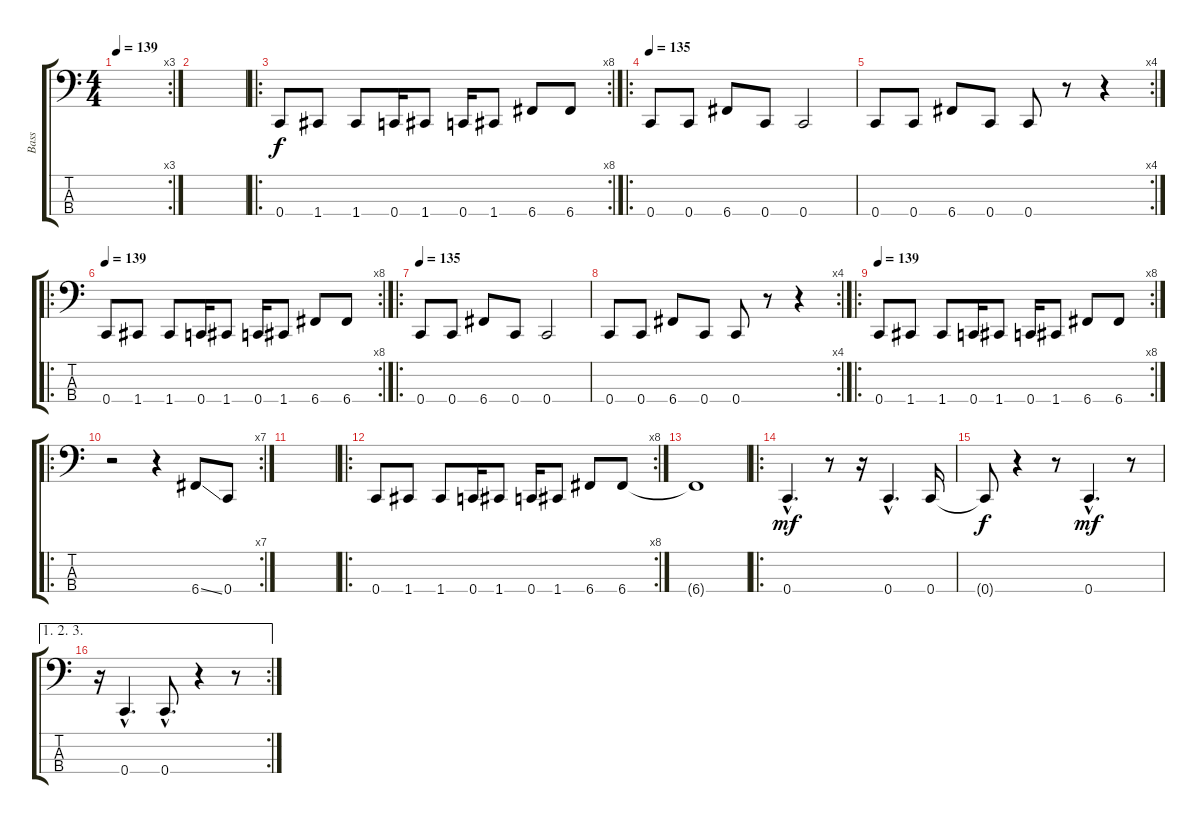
\track ("Bass" "Bass") {instrument electricbassfinger}
\staff {score tabs}
\tuning (F2 C2 G1 C1) {hide}
\rc 3
\ts (4 4)
\tempo 139
\clef f4
\ks c
|
|
\ro
\rc 8
0.4.8 1.4.8 1.4.8 0.4.16 1.4.8 0.4.16 1.4.8 6.4.8 6.4.8 |
\ro
\tempo 135
0.4.8 0.4.8 6.4.8 0.4.8 0.4.2 |
\rc 4
0.4.8 0.4.8 6.4.8 0.4.8 0.4.8 r.8 r.4 |
\ro
\rc 8
\tempo 139
0.4.8 1.4.8 1.4.8 0.4.16 1.4.8 0.4.16 1.4.8 6.4.8 6.4.8 |
\ro
\tempo 135
0.4.8 0.4.8 6.4.8 0.4.8 0.4.2 |
\rc 4
0.4.8 0.4.8 6.4.8 0.4.8 0.4.8 r.8 r.4 |
\ro
\rc 8
\tempo 139
0.4.8 1.4.8 1.4.8 0.4.16 1.4.8 0.4.16 1.4.8 6.4.8 6.4.8 |
\ro
\rc 7
r.2 r.4 6.4{ss}.8 0.4.8 |
|
\ro
\rc 8
0.4.8 1.4.8 1.4.8 0.4.16 1.4.8 0.4.16 1.4.8 6.4.8 6.4.8 |
6.4{t}.1{dy f} |
\ro
0.4{hac}.4{d dy mf} r.8 r.16 0.4{hac}.4{d} 0.4.16 |
0.4{t}.8{dy f} r.4 r.8 0.4{hac}.4{d dy mf} r.8 |
\ae (1 2 3)
\rc 2
r.16 0.4{hac}.4{d} 0.4{hac}.8{d} r.4 r.8
